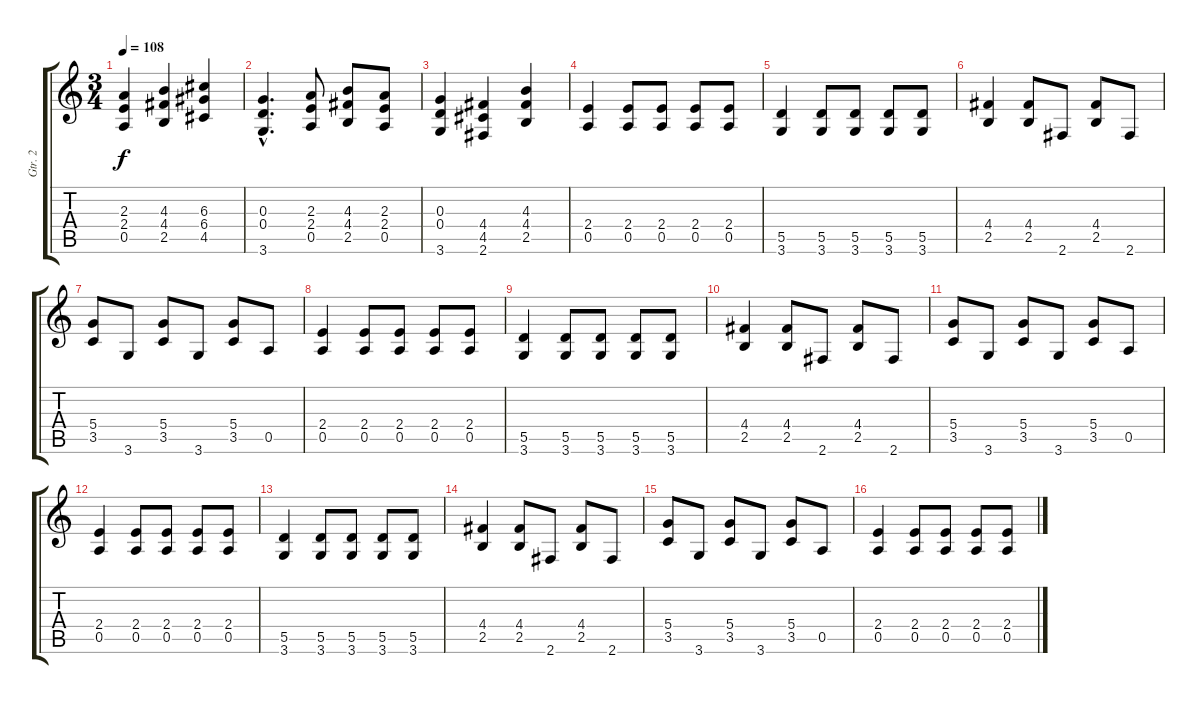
\track ("Gtr. 2" "Gtr. 2") {instrument distortionguitar}
\staff {score tabs}
\tuning (E4 B3 G3 D3 A2 E2) {hide}
\ts (3 4)
\tempo 108
\clef g2
\ks c
(2.3 2.4 0.5).4{dy f} (4.3 4.4 2.5).4 (6.3 6.4 4.5).4 |
(0.3{hac} 0.4{hac} 3.6{hac}).4{d} (2.3 2.4 0.5).8 (4.3 4.4 2.5).8 (2.3 2.4 0.5).8 |
(0.3 0.4 3.6).4 (4.4 4.5 2.6).4 (4.3 4.4 2.5).4 |
(2.4 0.5).4 (2.4 0.5).8 (2.4 0.5).8 (2.4 0.5).8 (2.4 0.5).8 |
(5.5 3.6).4 (5.5 3.6).8 (5.5 3.6).8 (5.5 3.6).8 (5.5 3.6).8 |
(4.4 2.5).4 (4.4 2.5).8 2.6.8 (4.4 2.5).8 2.6.8 |
(5.4 3.5).8 3.6.8 (5.4 3.5).8 3.6.8 (5.4 3.5).8 0.5.8 |
(2.4 0.5).4 (2.4 0.5).8 (2.4 0.5).8 (2.4 0.5).8 (2.4 0.5).8 |
(5.5 3.6).4 (5.5 3.6).8 (5.5 3.6).8 (5.5 3.6).8 (5.5 3.6).8 |
(4.4 2.5).4 (4.4 2.5).8 2.6.8 (4.4 2.5).8 2.6.8 |
(5.4 3.5).8 3.6.8 (5.4 3.5).8 3.6.8 (5.4 3.5).8 0.5.8 |
(2.4 0.5).4 (2.4 0.5).8 (2.4 0.5).8 (2.4 0.5).8 (2.4 0.5).8 |
(5.5 3.6).4 (5.5 3.6).8 (5.5 3.6).8 (5.5 3.6).8 (5.5 3.6).8 |
(4.4 2.5).4 (4.4 2.5).8 2.6.8 (4.4 2.5).8 2.6.8 |
(5.4 3.5).8 3.6.8 (5.4 3.5).8 3.6.8 (5.4 3.5).8 0.5.8 |
(2.4 0.5).4 (2.4 0.5).8 (2.4 0.5).8 (2.4 0.5).8 (2.4 0.5).8
